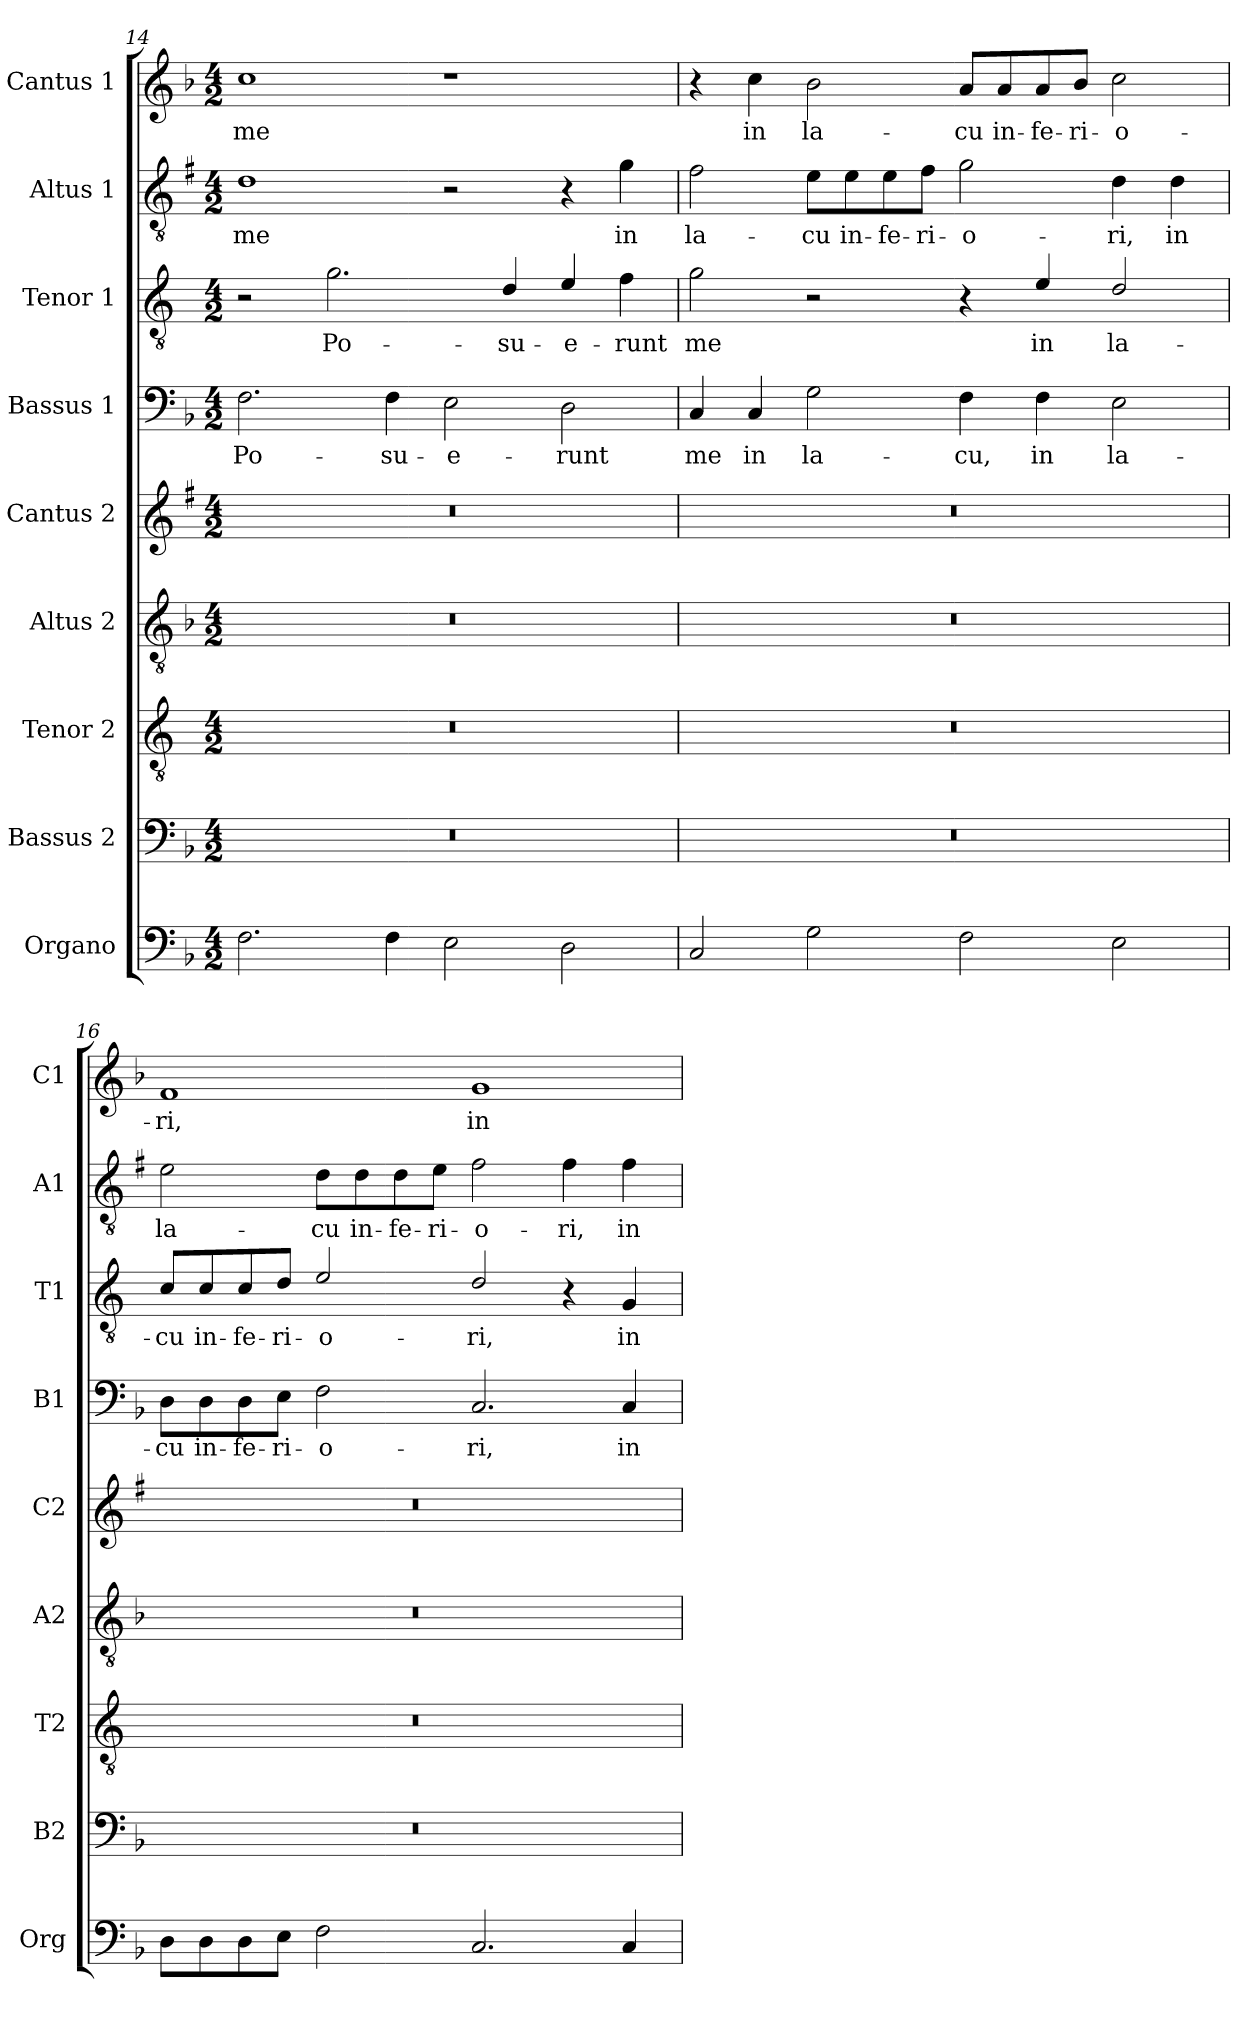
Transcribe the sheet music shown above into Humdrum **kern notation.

**kern	**kern	**kern	**kern	**kern	**kern	**text	**kern	**text	**kern	**text	**kern	**text
*part9	*part8	*part7	*part6	*part5	*part4	*part4	*part3	*part3	*part2	*part2	*part1	*part1
*staff9	*staff8	*staff7	*staff6	*staff5	*staff4	*staff4	*staff3	*staff3	*staff2	*staff2	*staff1	*staff1
*I"Organo	*I"Bassus 2	*I"Tenor 2	*I"Altus 2	*I"Cantus 2	*I"Bassus 1	*	*I"Tenor 1	*	*I"Altus 1	*	*I"Cantus 1	*
*I'Org	*I'B2	*I'T2	*I'A2	*I'C2	*I'B1	*	*I'T1	*	*I'A1	*	*I'C1	*
!!LO:LB:g=z
*clefF4	*clefF4	*clefGv2	*clefGv2	*clefG2	*clefF4	*	*clefGv2	*	*clefGv2	*	*clefG2	*
*	*	*ITrd4c7	*	*ITrd1c2	*	*	*ITrd4c7	*	*ITrd1c2	*	*	*
*k[b-]	*k[b-]	*k[b-]	*k[b-]	*k[b-]	*k[b-]	*	*k[b-]	*	*k[b-]	*	*k[b-]	*
*F:	*F:	*F:	*F:	*F:	*F:	*	*F:	*	*F:	*	*F:	*
*M4/2	*M4/2	*M4/2	*M4/2	*M4/2	*M4/2	*	*M4/2	*	*M4/2	*	*M4/2	*
=14	=14	=14	=14	=14	=14	=14	=14	=14	=14	=14	=14	=14
!	!	!	!	!	!	!LO:LY:b	!	!	!	!LO:LY:b	!	!LO:LY:b
2.F\	0r	0r	0r	0r	2.F\	Po-	2r	.	1c	me	1cc	me
!	!	!	!	!	!	!	!	!LO:LY:b	!	!	!	!
.	.	.	.	.	.	.	2.c\	Po-	.	.	.	.
!	!	!	!	!	!	!LO:LY:b	!	!	!	!	!	!
4F\	.	.	.	.	4F\	-su-	.	.	.	.	.	.
!	!	!	!	!	!	!LO:LY:b	!	!	!	!	!	!
2E\	.	.	.	.	2E\	-e-	.	.	2r	.	1r	.
!	!	!	!	!	!	!	!	!LO:LY:b	!	!	!	!
.	.	.	.	.	.	.	4G/	-su-	.	.	.	.
!	!	!	!	!	!	!LO:LY:b	!	!LO:LY:b	!	!	!	!
2D\	.	.	.	.	2D\	-runt	4A/	-e-	4r	.	.	.
!	!	!	!	!	!	!	!	!LO:LY:b	!	!LO:LY:b	!	!
.	.	.	.	.	.	.	4B-\	-runt	4f\	in	.	.
=15	=15	=15	=15	=15	=15	=15	=15	=15	=15	=15	=15	=15
!	!	!	!	!	!	!LO:LY:b	!	!LO:LY:b	!	!LO:LY:b	!	!
2C/	0r	0r	0r	0r	4C/	me	2c\	me	2e\	la-	4r	.
!	!	!	!	!	!	!LO:LY:b	!	!	!	!	!	!LO:LY:b
.	.	.	.	.	4C/	in	.	.	.	.	4cc\	in
!	!	!	!	!	!	!LO:LY:b	!	!	!	!LO:LY:b	!	!LO:LY:b
2G\	.	.	.	.	2G\	la-	2r	.	8d\L	-cu	2b-\	la-
!	!	!	!	!	!	!	!	!	!	!LO:LY:b	!	!
.	.	.	.	.	.	.	.	.	8d\	in-	.	.
!	!	!	!	!	!	!	!	!	!	!LO:LY:b	!	!
.	.	.	.	.	.	.	.	.	8d\	-fe-	.	.
!	!	!	!	!	!	!	!	!	!	!LO:LY:b	!	!
.	.	.	.	.	.	.	.	.	8e\J	-ri-	.	.
!	!	!	!	!	!	!LO:LY:b	!	!	!	!LO:LY:b	!	!LO:LY:b
2F\	.	.	.	.	4F\	-cu,	4r	.	2f\	-o-	8a/L	-cu
!	!	!	!	!	!	!	!	!	!	!	!	!LO:LY:b
.	.	.	.	.	.	.	.	.	.	.	8a/	in-
!	!	!	!	!	!	!LO:LY:b	!	!LO:LY:b	!	!	!	!LO:LY:b
.	.	.	.	.	4F\	in	4A/	in	.	.	8a/	-fe-
!	!	!	!	!	!	!	!	!	!	!	!	!LO:LY:b
.	.	.	.	.	.	.	.	.	.	.	8b-/J	-ri-
!	!	!	!	!	!	!LO:LY:b	!	!LO:LY:b	!	!LO:LY:b	!	!LO:LY:b
2E\	.	.	.	.	2E\	la-	2G/	la-	4c\	-ri,	2cc\	-o-
!	!	!	!	!	!	!	!	!	!	!LO:LY:b	!	!
.	.	.	.	.	.	.	.	.	4c\	in	.	.
=16	=16	=16	=16	=16	=16	=16	=16	=16	=16	=16	=16	=16
!	!	!	!	!	!	!LO:LY:b	!	!LO:LY:b	!	!LO:LY:b	!	!LO:LY:b
8D\L	0r	0r	0r	0r	8D\L	-cu	8F/L	-cu	2d\	la-	1f	-ri,
!	!	!	!	!	!	!LO:LY:b	!	!LO:LY:b	!	!	!	!
8D\	.	.	.	.	8D\	in-	8F/	in-	.	.	.	.
!	!	!	!	!	!	!LO:LY:b	!	!LO:LY:b	!	!	!	!
8D\	.	.	.	.	8D\	-fe-	8F/	-fe-	.	.	.	.
!	!	!	!	!	!	!LO:LY:b	!	!LO:LY:b	!	!	!	!
8E\J	.	.	.	.	8E\J	-ri-	8G/J	-ri-	.	.	.	.
!	!	!	!	!	!	!LO:LY:b	!	!LO:LY:b	!	!LO:LY:b	!	!
2F\	.	.	.	.	2F\	-o-	2A/	-o-	8c\L	-cu	.	.
!	!	!	!	!	!	!	!	!	!	!LO:LY:b	!	!
.	.	.	.	.	.	.	.	.	8c\	in-	.	.
!	!	!	!	!	!	!	!	!	!	!LO:LY:b	!	!
.	.	.	.	.	.	.	.	.	8c\	-fe-	.	.
!	!	!	!	!	!	!	!	!	!	!LO:LY:b	!	!
.	.	.	.	.	.	.	.	.	8d\J	-ri-	.	.
!	!	!	!	!	!	!LO:LY:b	!	!LO:LY:b	!	!LO:LY:b	!	!LO:LY:b
2.C/	.	.	.	.	2.C/	-ri,	2G/	-ri,	2e\	-o-	1g	in
!	!	!	!	!	!	!	!	!	!	!LO:LY:b	!	!
.	.	.	.	.	.	.	4r	.	4e\	-ri,	.	.
!	!	!	!	!	!	!LO:LY:b	!	!LO:LY:b	!	!LO:LY:b	!	!
4C/	.	.	.	.	4C/	in	4C/	in	4e\	in	.	.
=	=	=	=	=	=	=	=	=	=	=	=	=
*-	*-	*-	*-	*-	*-	*-	*-	*-	*-	*-	*-	*-
